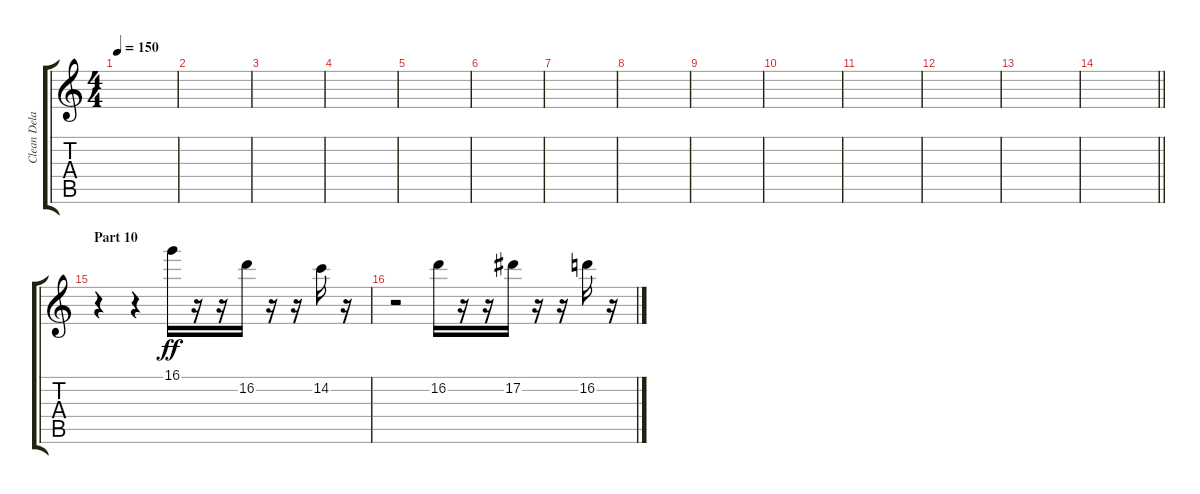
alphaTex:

\track ("Clean Delay 2" "Clean Dela") {instrument electricguitarclean}
\staff {score tabs}
\tuning (Eb4 Bb3 F3 Db3 Ab2 Eb2) {hide}
\ts (4 4)
\tempo 150
\clef g2
\ks c
|
|
|
|
|
|
|
|
|
|
|
|
|
\barLineRight lightlight
|
\section ("" "Part 10")
r.4 r.4 16.1.16{dy ff} r.16 r.16 16.2.16 r.16 r.16 14.2.16 r.16 |
r.2 16.2.16 r.16 r.16 17.2.16 r.16 r.16 16.2.16 r.16
